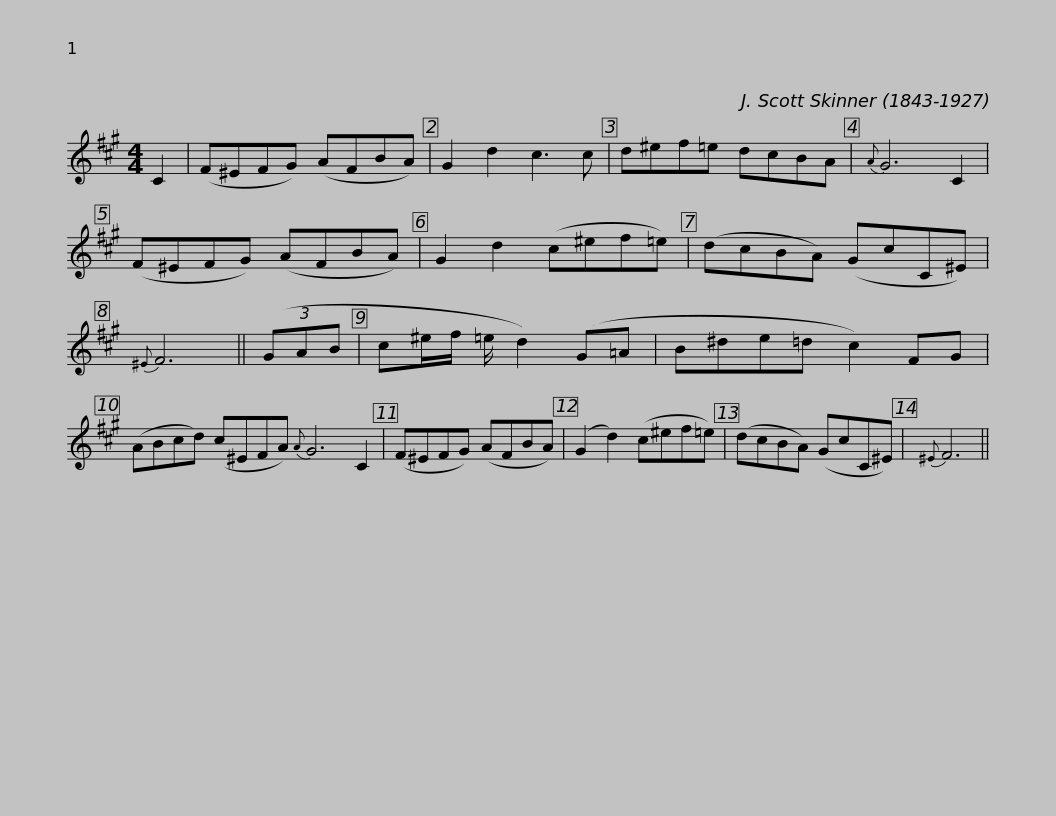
X:1
L:1/8
M:4/4
I:linebreak $
K:A
V:1 treble
V:1
 C2 | (F^EFG) (AFBA) | G2 d2 c3 c | d^ef=e dcBA |{A} G6 C2 | %5
 (F^EFG) (AFBA) |$ G2 d2 (c^ef=e) | (dcBA) (GcC^E) |{^E} F6 || (3(GAB | %10
 c^e/f/ =e/ d2) (G=A | B^de=d c2) FG |$ (ABcd) (c^EFA){A} G6 C2 | (F^EFG) (AFBA) | (G2 d2) (c^ef=e) | %15
 (dcBA) (GcC^E) |{^E} F6 || %17
